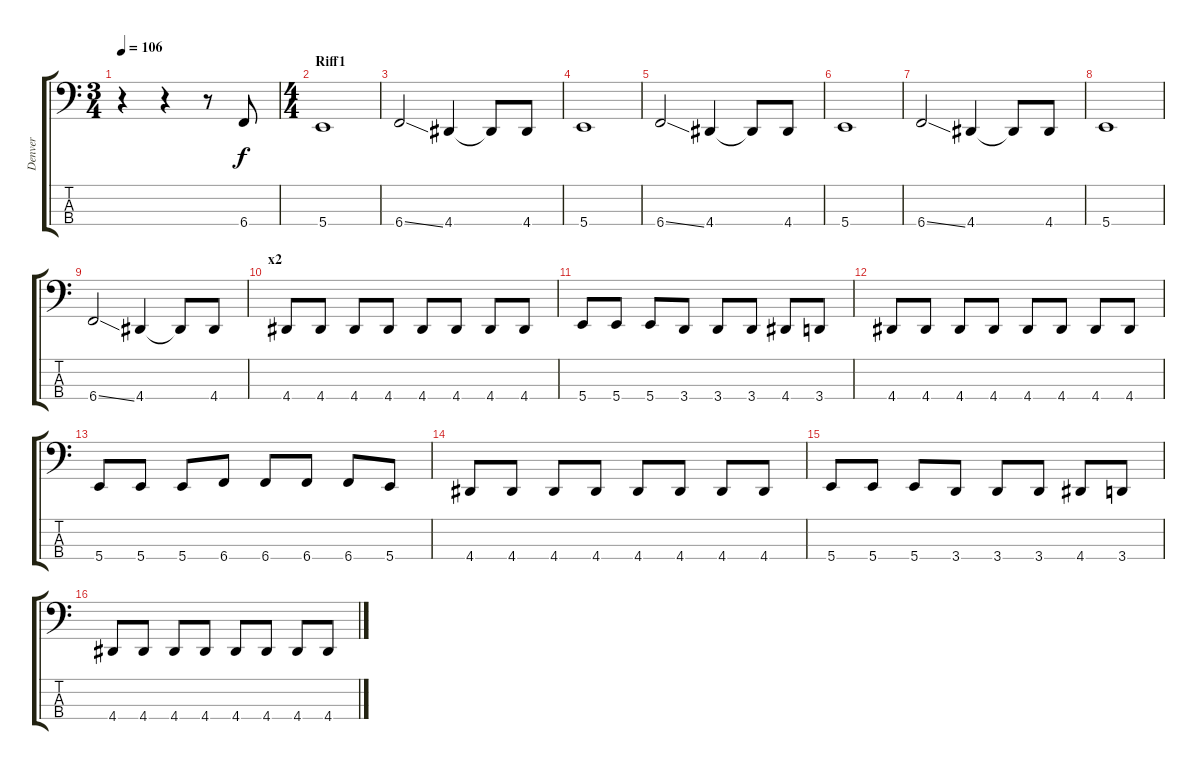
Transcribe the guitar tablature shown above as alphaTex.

\track ("Denver" "Denver") {instrument electricbasspick}
\staff {score tabs}
\tuning (E2 B1 Gb1 B0) {hide}
\ts (3 4)
\tempo 106
\clef f4
\ks c
r.4{dy f instrument electricbasspick} r.4 r.8 6.4.8 |
\ts (4 4)
\section ("" "Riff1")
5.4.1 |
6.4{ss}.2 4.4.4 4.4{t}.8 4.4.8 |
5.4.1 |
6.4{ss}.2 4.4.4 4.4{t}.8 4.4.8 |
5.4.1 |
6.4{ss}.2 4.4.4 4.4{t}.8 4.4.8 |
5.4.1 |
6.4{ss}.2 4.4.4 4.4{t}.8 4.4.8 |
\section ("" "x2")
4.4.8 4.4.8 4.4.8 4.4.8 4.4.8 4.4.8 4.4.8 4.4.8 |
5.4.8 5.4.8 5.4.8 3.4.8 3.4.8 3.4.8 4.4.8 3.4.8 |
4.4.8 4.4.8 4.4.8 4.4.8 4.4.8 4.4.8 4.4.8 4.4.8 |
5.4.8 5.4.8 5.4.8 6.4.8 6.4.8 6.4.8 6.4.8 5.4.8 |
4.4.8 4.4.8 4.4.8 4.4.8 4.4.8 4.4.8 4.4.8 4.4.8 |
5.4.8 5.4.8 5.4.8 3.4.8 3.4.8 3.4.8 4.4.8 3.4.8 |
4.4.8 4.4.8 4.4.8 4.4.8 4.4.8 4.4.8 4.4.8 4.4.8
